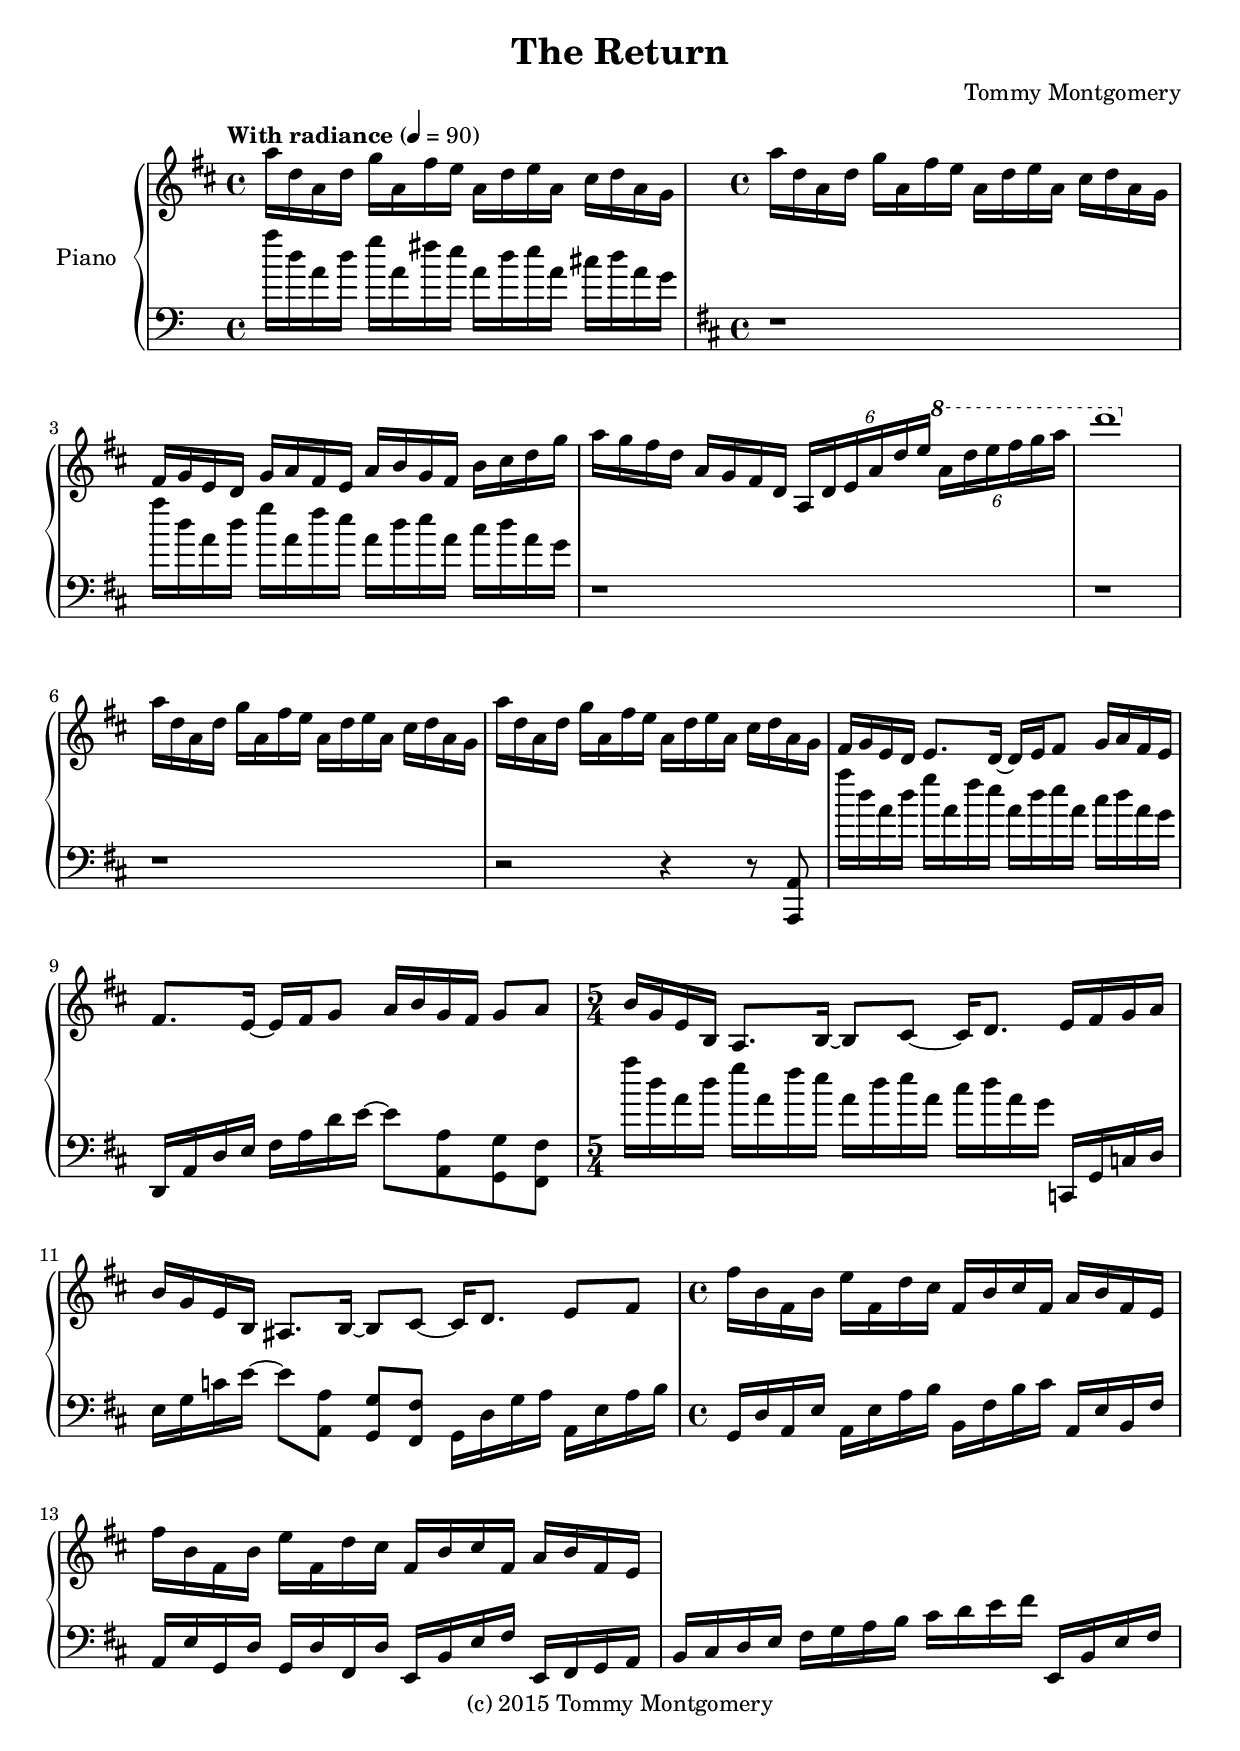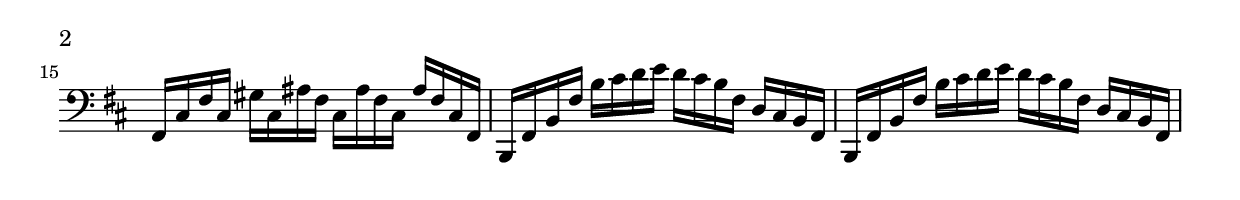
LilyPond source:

\version "2.18.2"
\language "english"

\header {
  title = "The Return"
  composer = "Tommy Montgomery"
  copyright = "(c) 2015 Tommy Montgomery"
}

global = {
  \key d \major
  \time 4/4
  \set Staff.printKeyCancellation = ##f
}

introRiffRh = {
  \relative c''' {
    a16 d, a d g a, fs' e a, d e a, cs d a g |
  }
}

\parallelMusic #'(right left) {
  \tempo "With radiance" 4 = 90

  % intro
  \global \introRiffRh |
  \global r1 |

  \introRiffRh |
  r1 |

  fs16 g e d g a fs e a b g fs b cs d g |
  r1 |

  a16 g fs d a g fs d \tuplet 6/4 { a d e a d e } \ottava #'1 \times 4/6 { a d e fs g a } |
  r1 |

  d1 |
  r2 r4 r8 <a a'>8 |

  \ottava #'0 \introRiffRh |
  d16 a' d e fs a d e ~ e8 <a,, a'> <g g'> <fs fs'> |

  \introRiffRh |
  c16 g' c d e g c e ~ e8 <a,, a'> <g g'> <fs fs'> |

  fs,,,16 g e d e8. d16 ~ d e fs8 g16 a fs e |
  g16 d' g a a, e' a b g, d' a e' a, e' a b |

  fs8. e16 ~ e fs g8 a16 b g fs g8 a |
  b,16 fs' b cs a, e' b fs' a, e' g, d' g, d' fs, d' |

  \time 5/4 b16 g e b a8. b16 ~ b8 cs ~ cs16 d8. e16 fs g a |
  e,16 b' e fs e, fs g a b cs d e fs g a b cs d e fs |

  b g e b as8. b16 ~ b8 cs8 ~ cs16 d8. e8 fs |
  e,,16 b' e fs fs, cs' fs cs gs' cs, as' fs cs as' fs cs as' fs cs fs, |

  \time 4/4 fs'16 b, fs b e fs, d' cs fs, b cs fs, a b fs e |
  b,16 fs' b fs' b cs d e d cs b fs d cs b fs |

  fs'16 b, fs b e fs, d' cs fs, b cs fs, a b fs e |
  b,16 fs' b fs' b cs d e d cs b fs d cs b fs |

}

\score {
  \new PianoStaff \with {
    instrumentName = "Piano"
  } <<
    \new Staff = "right" \with {
      midiInstrument = "acoustic grand"
      \consists "Span_arpeggio_engraver"
    } \relative c' \right
    \new Staff = "left" \with {
      midiInstrument = "acoustic grand"
    } { \clef bass \relative c, \left }
  >>
  \layout { }
  \midi {
  }
}
